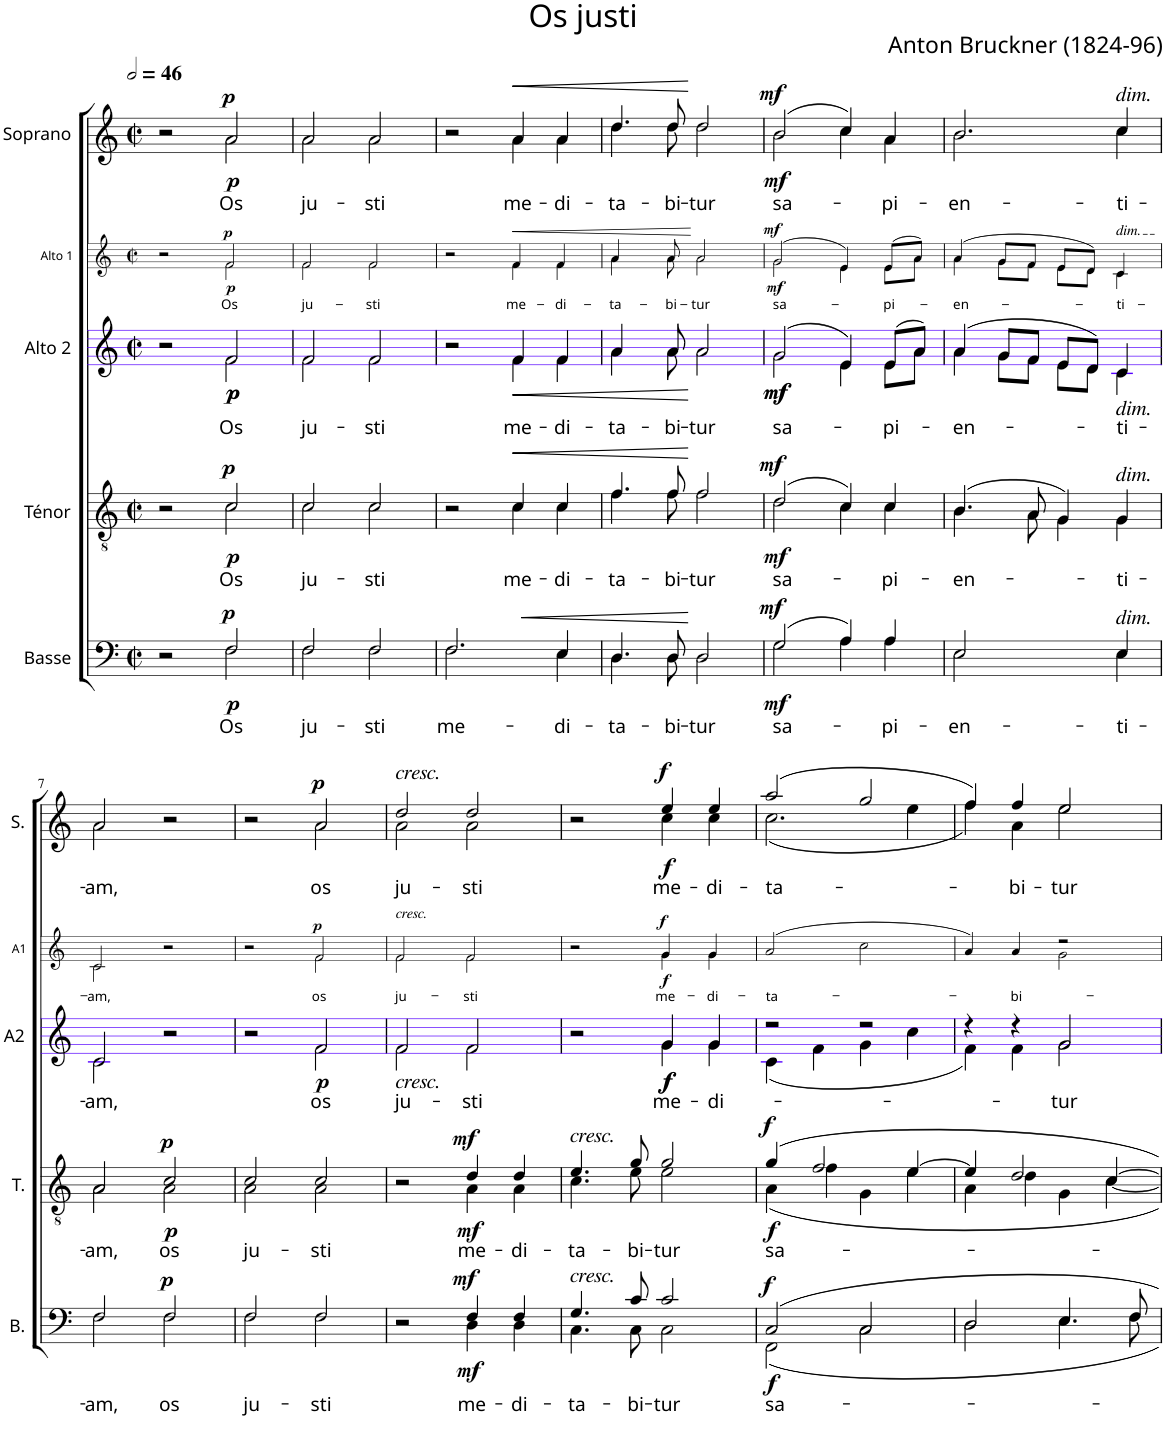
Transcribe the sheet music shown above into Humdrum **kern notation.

**kern	**text	**dynam	**kern	**text	**dynam	**kern	**text	**dynam	**kern	**text	**dynam	**kern	**text	**dynam
*part5	*part5	*part5	*part4	*part4	*part4	*part3	*part3	*part3	*part2	*part2	*part2	*part1	*part1	*part1
*staff5	*staff5	*staff5	*staff4	*staff4	*staff4	*staff3	*staff3	*staff3	*staff2	*staff2	*staff2	*staff1	*staff1	*staff1
*I"Basse	*	*	*I"Ténor	*	*	*I"Alto 2	*	*	*I"Alto 1	*	*	*I"Soprano	*	*
*I'B.	*	*	*I'T.	*	*	*I'A2	*	*	*I'A1	*	*	*I'S.	*	*
*	*	*	*	*	*	*stria5	*	*	*stria5	*	*	*	*	*
*clefF4	*	*	*clefGv2	*	*	*clefG2	*	*	*clefG2	*	*	*clefG2	*	*
*k[]	*	*	*k[]	*	*	*k[]	*	*	*k[]	*	*	*k[]	*	*
*M2/2	*	*	*M2/2	*	*	*M2/2	*	*	*M2/2	*	*	*M2/2	*	*
*met(c|)	*	*	*met(c|)	*	*	*met(c|)	*	*	*met(c|)	*	*	*met(c|)	*	*
*MM92	*	*	*MM92	*	*	*MM92	*	*	*MM92	*	*	*MM92	*	*
=1	=1	=1	=1	=1	=1	=1	=1	=1	=1	=1	=1	=1	=1	=1
*^	*	*	*^	*	*	*^	*	*	*^	*	*	*^	*	*
2r	2ryy	.	.	2r	2ryy	.	.	2r	2ryy	.	.	2r	2ryy	.	.	2r	2ryy	.	.
!	!	!LO:LY:b	!LO:DY:a	!	!	!LO:LY:b	!	!	!	!LO:LY:b	!	!	!	!LO:LY:b	!	!	!	!LO:LY:b	!
!	!	!	!LO:DY:n=1:b	!	!	!	!LO:DY:a	!	!	!	!	!	!	!	!	!	!	!	!
!	!	!	!	!	!	!	!LO:DY:n=1:b	!	!	!	!LO:DY:b	!	!	!	!	!	!	!	!
!	!	!	!	!	!	!	!	!	!	!	!LO:DY:n=1:b	!	!	!	!LO:DY:a	!	!	!	!
!	!	!	!	!	!	!	!	!	!	!	!	!	!	!	!LO:DY:n=1:b	!	!	!	!LO:DY:a
!	!	!	!	!	!	!	!	!	!	!	!	!	!	!	!	!	!	!	!LO:DY:n=1:b
2F/	2F\	Os	p p	2c/	2c\	Os	p p	2f/	2f\	Os	p p	2f/	2f\	Os	p p	2a/	2a\	Os	p p
=2	=2	=2	=2	=2	=2	=2	=2	=2	=2	=2	=2	=2	=2	=2	=2	=2	=2	=2	=2
!	!	!LO:LY:b	!	!	!	!LO:LY:b	!	!	!	!LO:LY:b	!	!	!	!LO:LY:b	!	!	!	!LO:LY:b	!
2F/	2F\	ju-	.	2c/	2c\	ju-	.	2f/	2f\	ju-	.	2f/	2f\	ju-	.	2a/	2a\	ju-	.
!	!	!LO:LY:b	!	!	!	!LO:LY:b	!	!	!	!LO:LY:b	!	!	!	!LO:LY:b	!	!	!	!LO:LY:b	!
2F/	2F\	-sti	.	2c/	2c\	-sti	.	2f/	2f\	-sti	.	2f/	2f\	-sti	.	2a/	2a\	-sti	.
=3	=3	=3	=3	=3	=3	=3	=3	=3	=3	=3	=3	=3	=3	=3	=3	=3	=3	=3	=3
!	!	!LO:LY:b	!	!	!	!	!	!	!	!	!	!	!	!	!	!	!	!	!
2.F/	2.F\	me-	.	2r	2ryy	.	.	2r	2ryy	.	.	2r	2ryy	.	.	2r	2ryy	.	.
!	!	!	!	!	!	!LO:LY:b	!LO:HP:b	!	!	!LO:LY:b	!LO:HP:b	!	!	!LO:LY:b	!LO:HP:b	!	!	!LO:LY:b	!LO:HP:b
.	.	.	.	4c/	4c\	me-	<	4f/	4f\	me-	<	4f/	4f\	me-	<	4a/	4a\	me-	<
!	!	!LO:LY:b	!LO:HP:b	!	!	!LO:LY:b	!	!	!	!LO:LY:b	!	!	!	!LO:LY:b	!	!	!	!LO:LY:b	!
4E/	4E\	-di-	<	4c/	4c\	-di-	.	4f/	4f\	-di-	.	4f/	4f\	-di-	.	4a/	4a\	-di-	.
=4	=4	=4	=4	=4	=4	=4	=4	=4	=4	=4	=4	=4	=4	=4	=4	=4	=4	=4	=4
!	!	!LO:LY:b	!	!	!	!LO:LY:b	!	!	!	!LO:LY:b	!	!	!	!LO:LY:b	!	!	!	!LO:LY:b	!
4.D/	4.D\	-ta-	.	4.f/	4.f\	-ta-	.	4.a/	4.a\	-ta-	.	4.a/	4.a\	-ta-	.	4.dd/	4.dd\	-ta-	.
!	!	!LO:LY:b	!	!	!	!LO:LY:b	!	!	!	!LO:LY:b	!	!	!	!LO:LY:b	!	!	!	!LO:LY:b	!
8D/	8D\	-bi-	.	8f/	8f\	-bi-	.	8a/	8a\	-bi-	.	8a/	8a\	-bi-	.	8dd/	8dd\	-bi-	.
!	!	!LO:LY:b	!	!	!	!LO:LY:b	!	!	!	!LO:LY:b	!	!	!	!LO:LY:b	!	!	!	!LO:LY:b	!
2D/	2D\	-tur	[	2f/	2f\	-tur	[	2a/	2a\	-tur	[	2a/	2a\	-tur	[	2dd/	2dd\	-tur	[
=5	=5	=5	=5	=5	=5	=5	=5	=5	=5	=5	=5	=5	=5	=5	=5	=5	=5	=5	=5
!	!	!LO:LY:b	!LO:DY:a	!	!	!LO:LY:b	!	!	!	!LO:LY:b	!	!	!	!LO:LY:b	!	!	!	!LO:LY:b	!
!	!	!	!LO:DY:n=1:b	!	!	!	!LO:DY:a	!	!	!	!	!	!	!	!	!	!	!	!
!	!	!	!	!	!	!	!LO:DY:n=1:b	!	!	!	!LO:DY:b	!	!	!	!	!	!	!	!
!	!	!	!	!	!	!	!	!	!	!	!LO:DY:n=1:b	!	!	!	!LO:DY:a	!	!	!	!
!	!	!	!	!	!	!	!	!	!	!	!	!	!	!	!LO:DY:n=1:b	!	!	!	!LO:DY:a
!	!	!	!	!	!	!	!	!	!	!	!	!	!	!	!	!	!	!	!LO:DY:n=1:b
(2G/	2G\	sa-	mf mf	(2d/	2d\	sa-	mf mf	(2g/	2g\	sa-	mf mf	(2g/	2g\	sa-	mf mf	(2b/	2b\	sa-	mf mf
4A/)	4A\	.	.	4c/)	4c\	.	.	4e/)	4e\	.	.	4e/)	4e\	.	.	4cc/)	4cc\	.	.
!	!	!LO:LY:b	!	!	!	!LO:LY:b	!	!	!	!LO:LY:b	!	!	!	!LO:LY:b	!	!	!	!LO:LY:b	!
4A/	4A\	-pi-	.	4c/	4c\	-pi-	.	(8e/L	8e\L	-pi-	.	(8e/L	8e\L	-pi-	.	4a/	4a\	-pi-	.
.	.	.	.	.	.	.	.	8a/J)	8a\J	.	.	8a/J)	8a\J	.	.	.	.	.	.
=6	=6	=6	=6	=6	=6	=6	=6	=6	=6	=6	=6	=6	=6	=6	=6	=6	=6	=6	=6
!	!	!LO:LY:b	!	!	!	!LO:LY:b	!	!	!	!LO:LY:b	!	!	!	!LO:LY:b	!	!	!	!LO:LY:b	!
2.E/	2.E\	-en-	.	(4.B/	4.B\	-en-	.	(4a/	4a\	-en-	.	(4a/	4a\	-en-	.	2.b/	2.b\	-en-	.
.	.	.	.	.	.	.	.	8g/L	8g\L	.	.	8g/L	8g\L	.	.	.	.	.	.
.	.	.	.	8A/	8A\	.	.	8f/J	8f\J	.	.	8f/J	8f\J	.	.	.	.	.	.
.	.	.	.	4G/)	4G\	.	.	8e/L	8e\L	.	.	8e/L	8e\L	.	.	.	.	.	.
.	.	.	.	.	.	.	.	8d/J)	8d\J	.	.	8d/J)	8d\J	.	.	.	.	.	.
!	!	!	!	!	!	!	!	!	!	!	!	!	!	!	!	!LO:TX:a:i:t=dim.	!	!	!
!	!	!	!	!	!	!	!	!	!	!	!	!LO:TX:a:i:t=dim.	!	!	!	!	!	!	!
!	!	!	!	!	!	!	!	!LO:TX:b:i:t=dim.	!	!	!	!	!	!	!	!	!	!	!
!	!	!	!	!LO:TX:a:i:t=dim.	!	!	!	!	!	!	!	!	!	!	!	!	!	!	!
!LO:TX:a:i:t=dim.	!	!	!	!	!	!	!	!	!	!	!	!	!	!	!	!	!	!	!
!	!	!LO:LY:b	!	!	!	!LO:LY:b	!	!	!	!LO:LY:b	!	!	!	!LO:LY:b	!	!	!	!LO:LY:b	!
4E/	4E\	-ti-	.	4G/	4G\	-ti-	.	4c/	4c\	-ti-	.	4c/	4c\	-ti-	.	4cc/	4cc\	-ti-	.
!!LO:LB:g=z	!!
=7	=7	=7	=7	=7	=7	=7	=7	=7	=7	=7	=7	=7	=7	=7	=7	=7	=7	=7	=7
!	!	!LO:LY:b	!	!	!	!LO:LY:b	!	!	!	!LO:LY:b	!	!	!	!LO:LY:b	!	!	!	!LO:LY:b	!
2F/	2F\	-am,	.	2A/	2A\	-am,	.	2c/	2c\	-am,	.	2c/	2c\	-am,	.	2a/	2a\	-am,	.
!	!	!LO:LY:b	!LO:DY:a	!	!	!LO:LY:b	!LO:DY:a	!	!	!	!	!	!	!	!	!	!	!	!
!	!	!	!	!	!	!	!LO:DY:n=1:b	!	!	!	!	!	!	!	!	!	!	!	!
2F/	2F\	os	p	2c/	2A\	os	p p	2r	2ryy	.	.	2r	2ryy	.	.	2r	2ryy	.	.
=8	=8	=8	=8	=8	=8	=8	=8	=8	=8	=8	=8	=8	=8	=8	=8	=8	=8	=8	=8
!	!	!LO:LY:b	!	!	!	!LO:LY:b	!	!	!	!	!	!	!	!	!	!	!	!	!
2F/	2F\	ju-	.	2c/	2A\	ju-	.	2r	2ryy	.	.	2r	2ryy	.	.	2r	2ryy	.	.
!	!	!LO:LY:b	!	!	!	!LO:LY:b	!	!	!	!LO:LY:b	!LO:DY:b	!	!	!LO:LY:b	!LO:DY:a	!	!	!LO:LY:b	!LO:DY:a
2F/	2F\	-sti	.	2c/	2A\	-sti	.	2f/	2f\	os	p	2f/	2f\	os	p	2a/	2a\	os	p
=9	=9	=9	=9	=9	=9	=9	=9	=9	=9	=9	=9	=9	=9	=9	=9	=9	=9	=9	=9
!	!	!	!	!	!	!	!	!	!	!	!	!	!	!	!	!LO:TX:a:i:t=cresc.	!	!	!
!	!	!	!	!	!	!	!	!	!	!	!	!LO:TX:a:i:t=cresc.	!	!	!	!	!	!	!
!	!	!	!	!	!	!	!	!LO:TX:b:i:t=cresc.	!	!	!	!	!	!	!	!	!	!	!
!	!	!	!	!	!	!	!	!	!	!LO:LY:b	!	!	!	!LO:LY:b	!	!	!	!LO:LY:b	!
2r	2ryy	.	.	2r	2ryy	.	.	2f/	2f\	ju-	.	2f/	2f\	ju-	.	2dd/	2a\	ju-	.
!	!	!LO:LY:b	!LO:DY:a	!	!	!LO:LY:b	!	!	!	!LO:LY:b	!	!	!	!LO:LY:b	!	!	!	!LO:LY:b	!
!	!	!	!LO:DY:n=1:b	!	!	!	!LO:DY:a	!	!	!	!	!	!	!	!	!	!	!	!
!	!	!	!	!	!	!	!LO:DY:n=1:b	!	!	!	!	!	!	!	!	!	!	!	!
4F/	4D\	me-	mf mf	4d/	4A\	me-	mf mf	2f/	2f\	-sti	.	2f/	2f\	-sti	.	2dd/	2a\	-sti	.
!	!	!LO:LY:b	!	!	!	!LO:LY:b	!	!	!	!	!	!	!	!	!	!	!	!	!
4F/	4D\	-di-	.	4d/	4A\	-di-	.	.	.	.	.	.	.	.	.	.	.	.	.
=10	=10	=10	=10	=10	=10	=10	=10	=10	=10	=10	=10	=10	=10	=10	=10	=10	=10	=10	=10
!	!	!	!	!LO:TX:a:i:t=cresc.	!	!	!	!	!	!	!	!	!	!	!	!	!	!	!
!LO:TX:a:i:t=cresc.	!	!	!	!	!	!	!	!	!	!	!	!	!	!	!	!	!	!	!
!	!	!LO:LY:b	!	!	!	!LO:LY:b	!	!	!	!	!	!	!	!	!	!	!	!	!
4.G/	4.C\	-ta-	.	4.e/	4.c\	-ta-	.	2r	2ryy	.	.	2r	2ryy	.	.	2r	2ryy	.	.
!	!	!LO:LY:b	!	!	!	!LO:LY:b	!	!	!	!	!	!	!	!	!	!	!	!	!
8c/	8C\	-bi-	.	8g/	8e\	-bi-	.	.	.	.	.	.	.	.	.	.	.	.	.
!	!	!LO:LY:b	!	!	!	!LO:LY:b	!	!	!	!LO:LY:b	!LO:DY:b	!	!	!LO:LY:b	!	!	!	!LO:LY:b	!
!	!	!	!	!	!	!	!	!	!	!	!LO:DY:n=1:b	!	!	!	!LO:DY:a	!	!	!	!
!	!	!	!	!	!	!	!	!	!	!	!	!	!	!	!LO:DY:n=1:b	!	!	!	!LO:DY:a
!	!	!	!	!	!	!	!	!	!	!	!	!	!	!	!	!	!	!	!LO:DY:n=1:b
2c/	2C\	-tur	.	2g/	2e\	-tur	.	4g/	4g\	me-	f f	4g/	4g\	me-	f f	4ee/	4cc\	me-	f f
!	!	!	!	!	!	!	!	!	!	!LO:LY:b	!	!	!	!LO:LY:b	!	!	!	!LO:LY:b	!
.	.	.	.	.	.	.	.	4g/	4g\	-di-	.	4g/	4g\	-di-	.	4ee/	4cc\	-di-	.
=11	=11	=11	=11	=11	=11	=11	=11	=11	=11	=11	=11	=11	=11	=11	=11	=11	=11	=11	=11
!	!	!LO:LY:b	!LO:DY:a	!	!	!LO:LY:b	!	!	!	!	!	!	!	!LO:LY:b	!	!	!	!LO:LY:b	!
!	!	!	!LO:DY:n=1:b	!	!	!	!LO:DY:a	!	!	!	!	!	!	!	!	!	!	!	!
!	!	!	!	!	!	!	!LO:DY:n=1:b	!	!	!	!	!	!	!	!	!	!	!	!
*	*	*	*	*	*	*	*	*	*	*	*	*v	*v	*	*	*	*	*	*
2C/	2FF\	sa-	f f	4g/	4A\	sa-	f f	2r	(4c\	.	.	(2a/	-ta-	.	(2aa/	(2.cc\	-ta-	.
.	.	.	.	2f/	4f\	.	.	.	4f\	.	.	.	.	.	.	.	.	.
2C/	2C\	.	.	.	4G\	.	.	2r	4g\	.	.	2cc\	.	.	2gg/	.	.	.
.	.	.	.	[4e/	4e\	.	.	.	4cc\	.	.	.	.	.	.	4ee\	.	.
=12	=12	=12	=12	=12	=12	=12	=12	=12	=12	=12	=12	=12	=12	=12	=12	=12	=12	=12
*	*	*	*	*	*	*	*	*	*	*	*	*^	*	*	*	*	*	*
2D/	2D\	.	.	4e/]	4A\	.	.	4r	4f\)	.	.	4a/)	2ryy	.	.	4ff/)	4ff\)	.	.
!	!	!	!	!	!	!	!	!	!	!	!	!	!	!LO:LY:b	!	!	!	!LO:LY:b	!
.	.	.	.	2d/	4d\	.	.	4r	4f\	.	.	4a/	.	bi-	.	4ff/	4a\	-bi-	.
!	!	!	!	!	!	!	!	!	!	!LO:LY:b	!	!	!	!	!	!	!	!LO:LY:b	!
4.E/	4.E\	.	.	.	4G\	.	.	2g/	2g\	-tur	.	2r	2g\	.	.	2ee/	2ee\	-tur	.
.	.	.	.	[4c/	[4c\	.	.	.	.	.	.	.	.	.	.	.	.	.	.
8F/	8F\	.	.	.	.	.	.	.	.	.	.	.	.	.	.	.	.	.	.
*v	*v	*	*	*	*	*	*	*v	*v	*	*	*v	*v	*	*	*v	*v	*	*
*	*	*	*v	*v	*	*	*	*	*	*	*	*	*	*	*
=	=	=	=	=	=	=	=	=	=	=	=	=	=	=
*-	*-	*-	*-	*-	*-	*-	*-	*-	*-	*-	*-	*-	*-	*-
